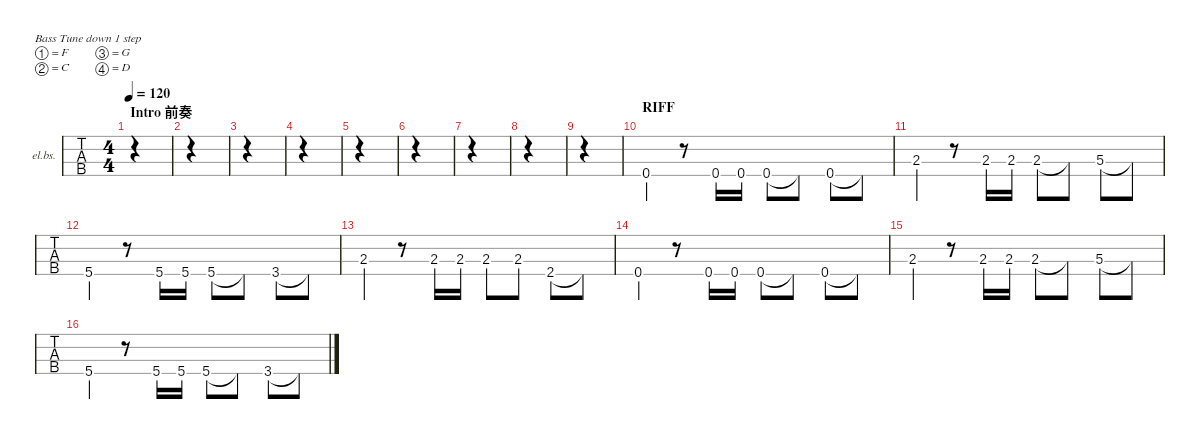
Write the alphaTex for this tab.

\defaultSystemsLayout 4
\hideDynamics
\bracketExtendMode nobrackets
\firstSystemTrackNameOrientation horizontal
\track ("Electric Bass" "el.bs.") {instrument electricbassfinger}
\staff {tabs}
\tuning (F2 C2 G1 D1)
\ts (4 4)
\section ("" "Intro 前奏")
\tempo 120
\clef f4
\ks dminor
|
|
|
|
|
|
|
|
|
\section ("" "RIFF")
0.4{acc forcenatural}.4 r.8 0.4{acc forcenatural}.16 0.4{acc forcenatural}.16 0.4{acc forcenatural}.8 0.4{t acc forcenatural}.8 0.4{acc forcenatural}.8 0.4{t acc forcenatural}.8 |
2.3{acc forcenatural}.4 r.8 2.3{acc forcenatural}.16 2.3{acc forcenatural}.16 2.3{acc forcenatural}.8 2.3{t acc forcenatural}.8 5.3{acc forcenatural}.8 5.3{t acc forcenatural}.8 |
5.4{acc forcenatural}.4 r.8 5.4{acc forcenatural}.16 5.4{acc forcenatural}.16 5.4{acc forcenatural}.8 5.4{t acc forcenatural}.8 3.4{acc forcenatural}.8 3.4{t acc forcenatural}.8 |
2.3{acc forcenatural}.4 r.8 2.3{acc forcenatural}.16 2.3{acc forcenatural}.16 2.3{acc forcenatural}.8 2.3{acc forcenatural}.8 2.4{acc forcenatural}.8 2.4{t acc forcenatural}.8 |
0.4{acc forcenatural}.4 r.8 0.4{acc forcenatural}.16 0.4{acc forcenatural}.16 0.4{acc forcenatural}.8 0.4{t acc forcenatural}.8 0.4{acc forcenatural}.8 0.4{t acc forcenatural}.8 |
2.3{acc forcenatural}.4 r.8 2.3{acc forcenatural}.16 2.3{acc forcenatural}.16 2.3{acc forcenatural}.8 2.3{t acc forcenatural}.8 5.3{acc forcenatural}.8 5.3{t acc forcenatural}.8 |
5.4{acc forcenatural}.4 r.8 5.4{acc forcenatural}.16 5.4{acc forcenatural}.16 5.4{acc forcenatural}.8 5.4{t acc forcenatural}.8 3.4{acc forcenatural}.8 3.4{t acc forcenatural}.8
